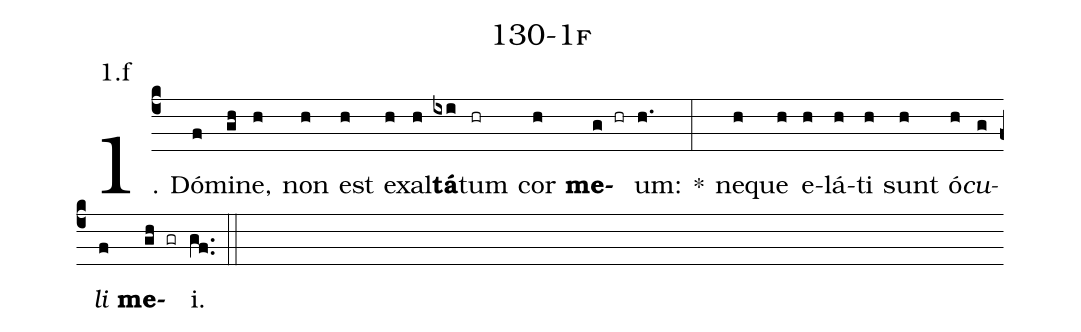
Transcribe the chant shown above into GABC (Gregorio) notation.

name: 130-1f;
annotation: 1.f;
%%
(c4)1. Dó(f)mi(gh)ne,(h) non(h) est(h) ex(h)al(h)<b>tá</b>(ixi)tum(hr) cor(h) <b>me</b>(g hr)um:(h.) *(:) ne(h)que(h) e(h)lá(h)ti(h) sunt(h) ó(h)<i>cu</i>(g)<i>li</i>(f) <b>me</b>(gh gr)i.(gf..) (::)
